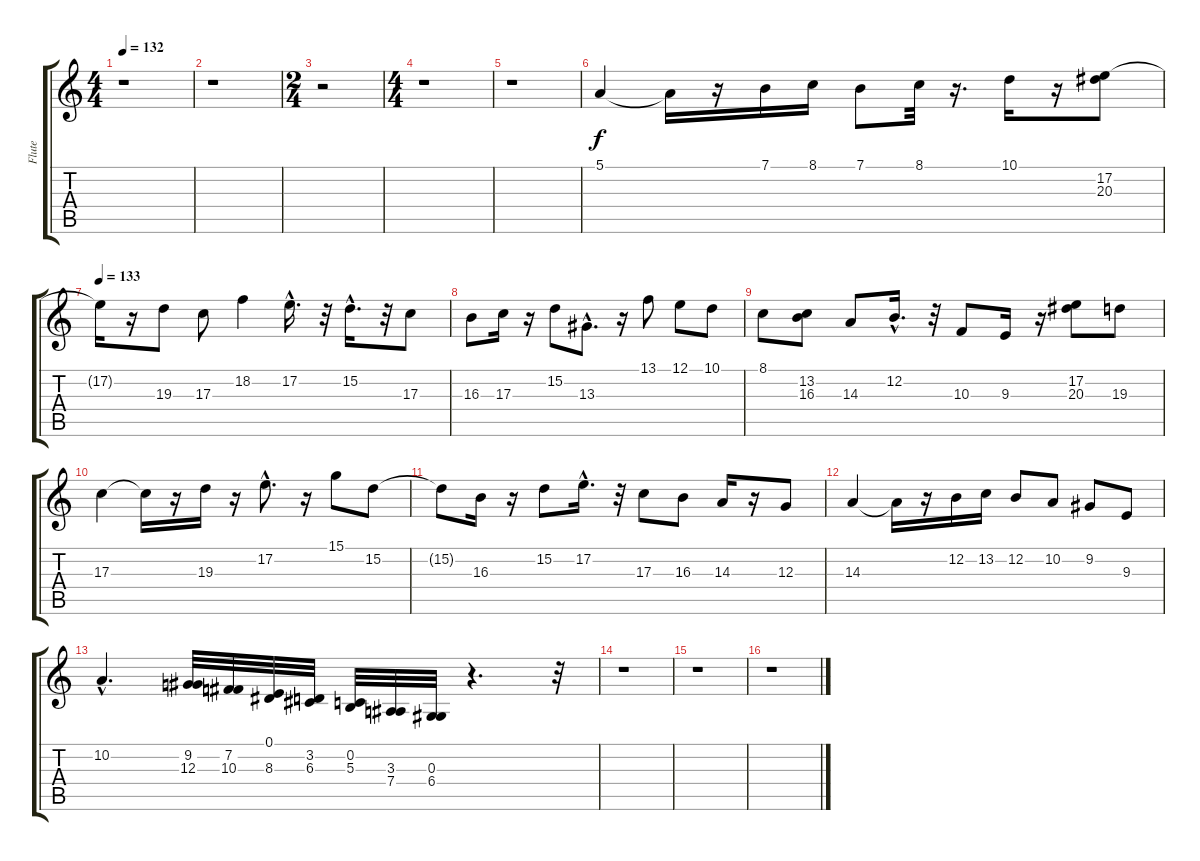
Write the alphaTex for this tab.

\track ("Flute" "Flute") {instrument flute}
\staff {score tabs}
\tuning (E4 B3 G3 D3 A2 E2) {hide}
\ts (4 4)
\tempo 132
\clef g2
\ks c
r.1{dy f} |
r.1 |
\ts (2 4)
r.2 |
\ts (4 4)
r.1 |
r.1 |
5.1.4{instrument blownbottle} 5.1{t}.16 r.16 7.1.16 8.1.16 7.1.8 8.1.32 r.16{d} 10.1.16 r.16 (17.2 20.3).8 |
\tempo 133
17.2{t}.16 r.16 19.3.8 17.3.8 18.2.4 17.2{hac}.16{d} r.32 15.2{hac}.16{d} r.32 17.3.8 |
16.3.8 17.3.16 r.16 15.2.8 13.3{hac}.8{d} r.16 13.1.8 12.1.8 10.1.8 |
8.1.8 (13.2 16.3).8 14.3.8 12.2{hac}.16{d} r.32 10.3.8 9.3.16 r.16 (17.2 20.3).8 19.3.8 |
17.3.4 17.3{t}.16 r.16 19.3.16 r.16 17.2{hac}.8{d} r.16 15.1.8 15.2.8 |
15.2{t}.8 16.3.16 r.16 15.2.8 17.2{hac}.16{d} r.32 17.3.8 16.3.8 14.3.16 r.16 12.3.8 |
14.3.4 14.3{t}.16 r.16 12.2.16 13.2.16 12.2.8 10.2.8 9.2.8 9.3.8 |
10.2{hac}.4{d} (9.2 12.3).32 (7.2 10.3).32 (0.1 8.3).32 (3.2 6.3).32 (0.2 5.3).32 (3.3 7.4).32 (0.3 6.4).32 r.4{d} r.32 |
r.1 |
r.1 |
r.1
